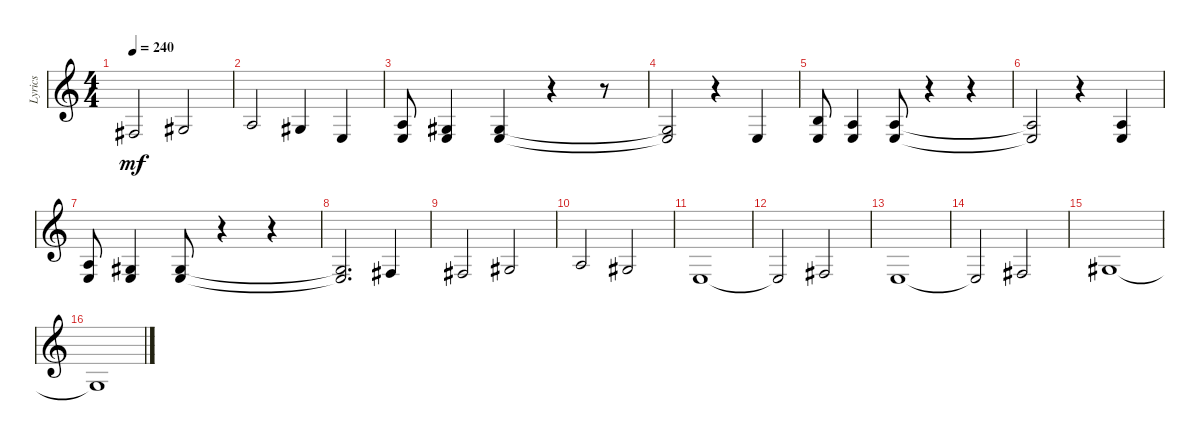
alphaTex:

\track ("Lyrics" "Lyrics") {instrument clarinet}
\staff {score}
\tuning (E4 B3 G3 D3 A2 E2) {hide}
\ts (4 4)
\tempo 240
\clef g2
\ks c
4.4.2{dy mf} 1.3.2 |
2.3.2 1.3.4 2.4.4 |
(2.3 2.4).8 (1.3 2.4).4 (1.3 2.4).4 r.4 r.8 |
(1.3{t} 2.4{t}).2 r.4 2.4.4 |
(4.3 2.4).8 (2.3 2.4).4 (2.3 2.4).8 r.4 r.4 |
(2.3{t} 2.4{t}).2 r.4 (2.3 2.4).4 |
(2.3 2.4).8 (1.3 2.4).4 (1.3 2.4).8 r.4 r.4 |
(1.3{t} 2.4{t}).2{d} 4.4.4 |
4.4.2 1.3.2 |
2.3.2 1.3.2 |
2.4.1 |
2.4{t}.2 4.4.2 |
2.4.1 |
2.4{t}.2 4.4.2 |
1.3.1 |
1.3{t}.1
